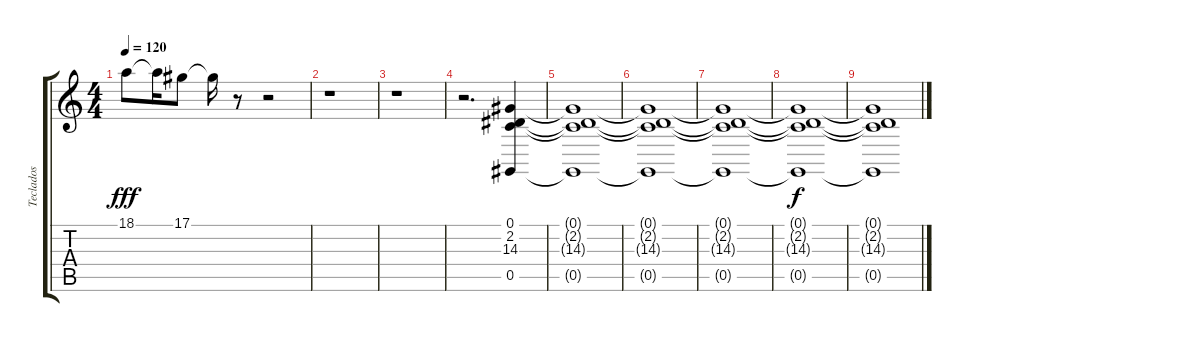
\track ("Teclados" "Teclados") {instrument stringensemble1}
\staff {score tabs}
\tuning (Eb4 Bb3 Gb3 Db3 Ab2 Eb2) {hide}
\ts (4 4)
\tempo 120
\clef g2
\ks c
18.1.8{dy fff} 18.1{t}.16 17.1.8 17.1{t}.16 r.8 r.2 |
r.1 |
r.1 |
r.2{d} (0.1 2.2 14.3 0.5).4 |
(0.1{t} 2.2{t} 14.3{t} 0.5{t}).1 |
(0.1{t} 2.2{t} 14.3{t} 0.5{t}).1 |
(0.1{t} 2.2{t} 14.3{t} 0.5{t}).1 |
(0.1{t} 2.2{t} 14.3{t} 0.5{t}).1{dy f} |
(0.1{t} 2.2{t} 14.3{t} 0.5{t}).1
